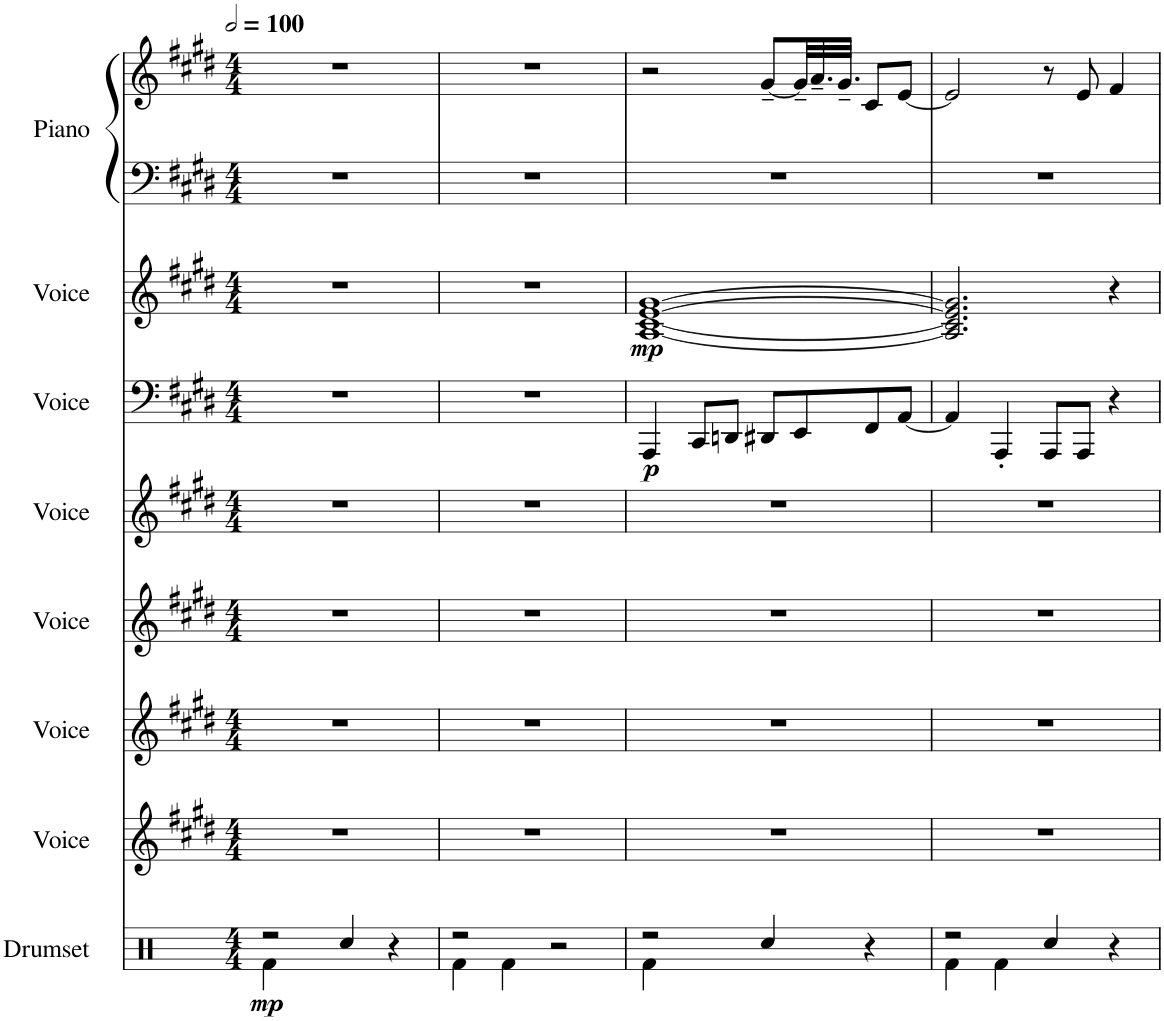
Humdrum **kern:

**kern	**dynam	**kern	**kern	**kern	**kern	**kern	**dynam	**kern	**dynam	**kern	**kern
*part8	*part8	*part7	*part6	*part5	*part4	*part3	*part3	*part2	*part2	*part1	*part1
*staff9	*staff9	*staff8	*staff7	*staff6	*staff5	*staff4	*staff4	*staff3	*staff3	*staff2	*staff1
*I"Drumset	*	*I"Voice	*I"Voice	*I"Voice	*I"Voice	*I"Voice	*	*I"Voice	*	*I"Piano	*
*I'Drs.	*	*I'Vo.	*I'Vo.	*I'Vo.	*I'Vo.	*I'Vo.	*	*I'Vo.	*	*I'Pno.	*
*clefX	*	*clefG2	*clefG2	*clefG2	*clefG2	*clefF4	*	*clefG2	*	*clefF4	*clefG2
*k[]	*	*k[f#c#g#d#]	*k[f#c#g#d#]	*k[f#c#g#d#]	*k[f#c#g#d#]	*k[f#c#g#d#]	*	*k[f#c#g#d#]	*	*k[f#c#g#d#]	*k[f#c#g#d#]
*M4/4	*	*M4/4	*M4/4	*M4/4	*M4/4	*M4/4	*	*M4/4	*	*M4/4	*M4/4
*MM200	*	*MM200	*MM200	*MM200	*MM200	*MM200	*	*MM200	*	*MM200	*MM200
=1	=1	=1	=1	=1	=1	=1	=1	=1	=1	=1	=1
*^	*	*	*	*	*	*	*	*	*	*	*
!	!	!LO:DY:b	!	!	!	!	!	!	!	!	!	!
2r	4Rf\	mp	1r	1r	1r	1r	1r	.	1r	.	1r	1r
.	2.ryy	.	.	.	.	.	.	.	.	.	.	.
4Rcc/	.	.	.	.	.	.	.	.	.	.	.	.
4r	.	.	.	.	.	.	.	.	.	.	.	.
=2	=2	=2	=2	=2	=2	=2	=2	=2	=2	=2	=2	=2
2r	4Rf\	.	1r	1r	1r	1r	1r	.	1r	.	1r	1r
.	4Rf\	.	.	.	.	.	.	.	.	.	.	.
2r	2ryy	.	.	.	.	.	.	.	.	.	.	.
=3	=3	=3	=3	=3	=3	=3	=3	=3	=3	=3	=3	=3
!	!	!	!	!	!	!	!	!LO:DY:b	!	!LO:DY:b	!	!
2r	4Rf\	.	1r	1r	1r	1r	4AAA/	p	[1A [1c# [1e [1g#	mp	1r	2r
.	2.ryy	.	.	.	.	.	8CC#/L	.	.	.	.	.
.	.	.	.	.	.	.	8DDn/J	.	.	.	.	.
4Rcc/	.	.	.	.	.	.	8DD#X/L	.	.	.	.	[8g#~/L
.	.	.	.	.	.	.	8EE/	.	.	.	.	32g#~/LL]
.	.	.	.	.	.	.	.	.	.	.	.	32.a~/
.	.	.	.	.	.	.	.	.	.	.	.	32.g#~/JJJ
4r	.	.	.	.	.	.	8FF#/	.	.	.	.	8c#/L
.	.	.	.	.	.	.	[8AA/J	.	.	.	.	[8e/J
=4	=4	=4	=4	=4	=4	=4	=4	=4	=4	=4	=4	=4
2r	4Rf\	.	1r	1r	1r	1r	4AA/]	.	2.A/] 2.c#/] 2.e/] 2.g#/]	.	1r	2e/]
.	4Rf\	.	.	.	.	.	4AAA'/	.	.	.	.	.
4Rcc/	2ryy	.	.	.	.	.	8AAA/L	.	.	.	.	8r
.	.	.	.	.	.	.	8AAA/J	.	.	.	.	8e/
4r	.	.	.	.	.	.	4r	.	4r	.	.	4f#/
*v	*v	*	*	*	*	*	*	*	*	*	*	*
=	=	=	=	=	=	=	=	=	=	=	=
*-	*-	*-	*-	*-	*-	*-	*-	*-	*-	*-	*-
